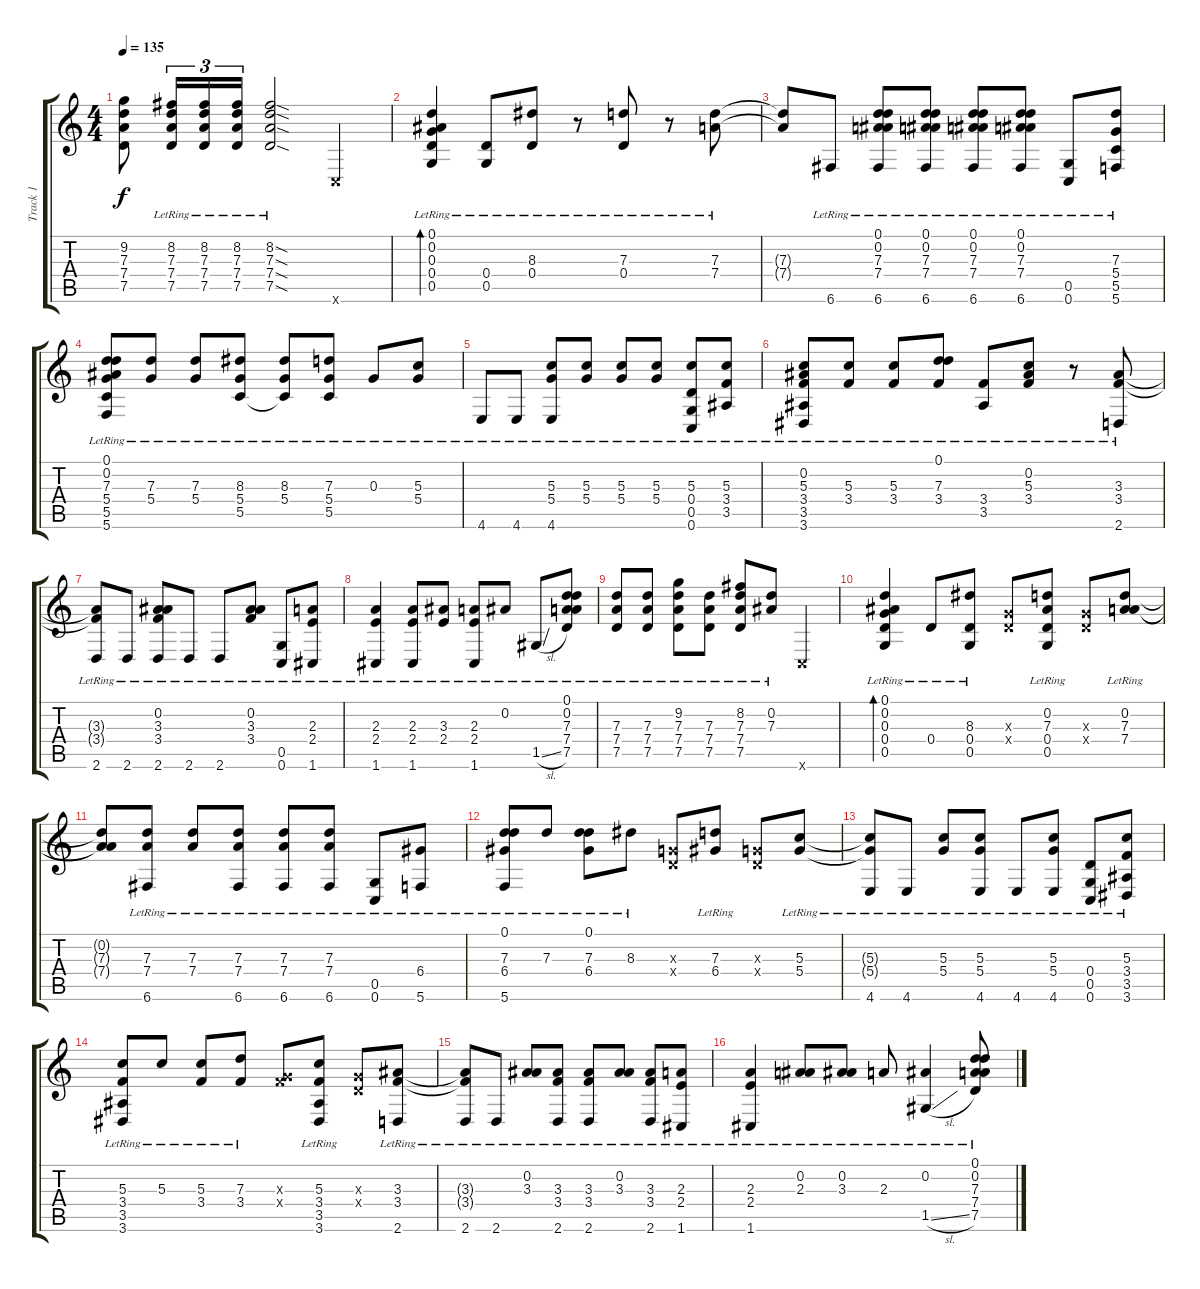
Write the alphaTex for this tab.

\track ("Track 1" "Track 1") {instrument acousticguitarsteel}
\staff {score tabs}
\tuning (D4 Bb3 G3 D3 G2 C2) {hide}
\ts (4 4)
\tempo 135
\clef g2
\ks c
(9.2{t} 7.3{t} 7.4{t} 7.5{t}).8{dy f} (8.2{lr} 7.3{lr} 7.4{lr} 7.5{lr}).16{tu (3 2)} (8.2{lr} 7.3{lr} 7.4{lr} 7.5{lr}).16{tu (3 2)} (8.2{lr} 7.3{lr} 7.4{lr} 7.5{lr}).16{tu (3 2)} (8.2{sod lr} 7.3{sod lr} 7.4{sod lr} 7.5{sod lr}).2 0.6{x}.4 |
(0.1{lr} 0.2{lr} 0.3{lr} 0.4{lr} 0.5{lr}).4{bd 60} (0.4{lr} 0.5{lr}).8 (8.3{lr} 0.4{lr}).8 r.8 (7.3{lr} 0.4{lr}).8 r.8 (7.3{lr} 7.4{lr}).8 |
(7.3{t} 7.4{t}).8 6.6{lr}.8 (0.1{lr} 0.2{lr} 7.3{lr} 7.4{lr} 6.6{lr}).8 (0.1{lr} 0.2{lr} 7.3{lr} 7.4{lr} 6.6{lr}).8 (0.1{lr} 0.2{lr} 7.3{lr} 7.4{lr} 6.6{lr}).8 (0.1{lr} 0.2{lr} 7.3{lr} 7.4{lr} 6.6{lr}).8 (0.5{lr} 0.6{lr}).8 (7.3{lr} 5.4{lr} 5.5{lr} 5.6{lr}).8 |
(0.1{lr} 0.2{lr} 7.3{lr} 5.4{lr} 5.5{lr} 5.6{lr}).8 (7.3{lr} 5.4{lr}).8 (7.3{lr} 5.4{lr}).8 (8.3{lr} 5.4{lr} 5.5{lr}).8 (8.3{lr} 5.4{lr} 5.5{t}).8 (7.3{lr} 5.4{lr} 5.5{lr}).8 0.3{lr}.8 (5.3{lr} 5.4{lr}).8 |
4.6{lr}.8 4.6{lr}.8 (5.3{lr} 5.4{lr} 4.6{lr}).8 (5.3{lr} 5.4{lr}).8 (5.3{lr} 5.4{lr}).8 (5.3{lr} 5.4{lr}).8 (5.3{lr} 0.4{lr} 0.5{lr} 0.6{lr}).8 (5.3{lr} 3.4{lr} 3.5{lr}).8 |
(0.2{lr} 5.3{lr} 3.4{lr} 3.5{lr} 3.6{lr}).8 (5.3{lr} 3.4{lr}).8 (5.3{lr} 3.4{lr}).8 (0.1{lr} 7.3{lr} 3.4{lr}).8 (3.4{lr} 3.5{lr}).8 (0.2{lr} 5.3{lr} 3.4{lr}).8 r.8 (3.3{lr} 3.4{lr} 2.6{lr}).8 |
(3.3{t} 3.4{t} 2.6{lr}).8 2.6{lr}.8 (0.2{lr} 3.3{lr} 3.4{lr} 2.6{lr}).8 2.6{lr}.8 2.6{lr}.8 (0.2{lr} 3.3{lr} 3.4{lr}).8 (0.5{lr} 0.6{lr}).8 (2.3{lr} 2.4{lr} 1.6{lr}).8 |
(2.3{lr} 2.4{lr} 1.6{lr}).4 (2.3{lr} 2.4{lr} 1.6{lr}).8 (3.3{lr} 2.4{lr}).8 (2.3{lr} 2.4{lr} 1.6{lr}).8 0.2{lr}.8 1.5{sl lr}.8 (0.1{lr} 0.2{lr} 7.3{lr} 7.4{lr} 7.5{lr}).8 |
(7.3{lr} 7.4{lr} 7.5{lr}).8 (7.3{lr} 7.4{lr} 7.5{lr}).8 (9.2{lr} 7.3{lr} 7.4{lr} 7.5{lr}).8 (7.3{lr} 7.4{lr} 7.5{lr}).8 (8.2{lr} 7.3{lr} 7.4{lr} 7.5{lr}).8 (0.2{lr} 7.3{lr}).8 0.6{x}.4 |
(0.1{lr} 0.2{lr} 0.3{lr} 0.4{lr} 0.5{lr}).4{bd 60} 0.4{lr}.8 (8.3{lr} 0.4{lr} 0.5{lr}).8 (0.3{x} 0.4{x}).8 (0.2{lr} 7.3{lr} 0.4{lr} 0.5{lr}).8 (0.3{x} 0.4{x}).8 (0.2{lr} 7.3{lr} 7.4{lr}).8 |
(0.2{t} 7.3{t} 7.4{t}).8 (7.3{lr} 7.4{lr} 6.6{lr}).8 (7.3{lr} 7.4{lr}).8 (7.3{lr} 7.4{lr} 6.6{lr}).8 (7.3{lr} 7.4{lr} 6.6{lr}).8 (7.3{lr} 7.4{lr} 6.6{lr}).8 (0.5{lr} 0.6{lr}).8 (6.4{lr} 5.6{lr}).8 |
(0.1{lr} 7.3{lr} 6.4{lr} 5.6{lr}).8 7.3{lr}.8 (0.1{lr} 7.3{lr} 6.4{lr}).8 8.3{lr}.8 (0.3{x} 0.4{x}).8 (7.3{lr} 6.4{lr}).8 (0.3{x} 0.4{x}).8 (5.3{lr} 5.4{lr}).8 |
(5.3{t} 5.4{t} 4.6{lr}).8 4.6{lr}.8 (5.3{lr} 5.4{lr}).8 (5.3{lr} 5.4{lr} 4.6{lr}).8 4.6{lr}.8 (5.3{lr} 5.4{lr} 4.6{lr}).8 (0.4{lr} 0.5{lr} 0.6{lr}).8 (5.3{lr} 3.4{lr} 3.5{lr} 3.6{lr}).8 |
(5.3{lr} 3.4{lr} 3.5{lr} 3.6{lr}).8 5.3{lr}.8 (5.3{lr} 3.4{lr}).8 (7.3{lr} 3.4{lr}).8 (0.3{x} 3.4{x}).8 (5.3{lr} 3.4{lr} 3.5{lr} 3.6{lr}).8 (0.3{x} 0.4{x}).8 (3.3{lr} 3.4{lr} 2.6{lr}).8 |
(3.3{t} 3.4{t} 2.6{lr}).8 2.6{lr}.8 (0.2{lr} 3.3{lr}).8 (3.3{lr} 3.4{lr} 2.6{lr}).8 (3.3{lr} 3.4{lr} 2.6{lr}).8 (0.2{lr} 3.3{lr}).8 (3.3{lr} 3.4{lr} 2.6{lr}).8 (2.3{lr} 2.4{lr} 1.6{lr}).8 |
(2.3{lr} 2.4{lr} 1.6{lr}).4 (0.2{lr} 2.3{lr}).8 (0.2{lr} 3.3{lr}).8 2.3{lr}.8 (0.2{lr} 1.5{sl lr}).4 (0.1{lr} 0.2{lr} 7.3{lr} 7.4{lr} 7.5{lr}).8
